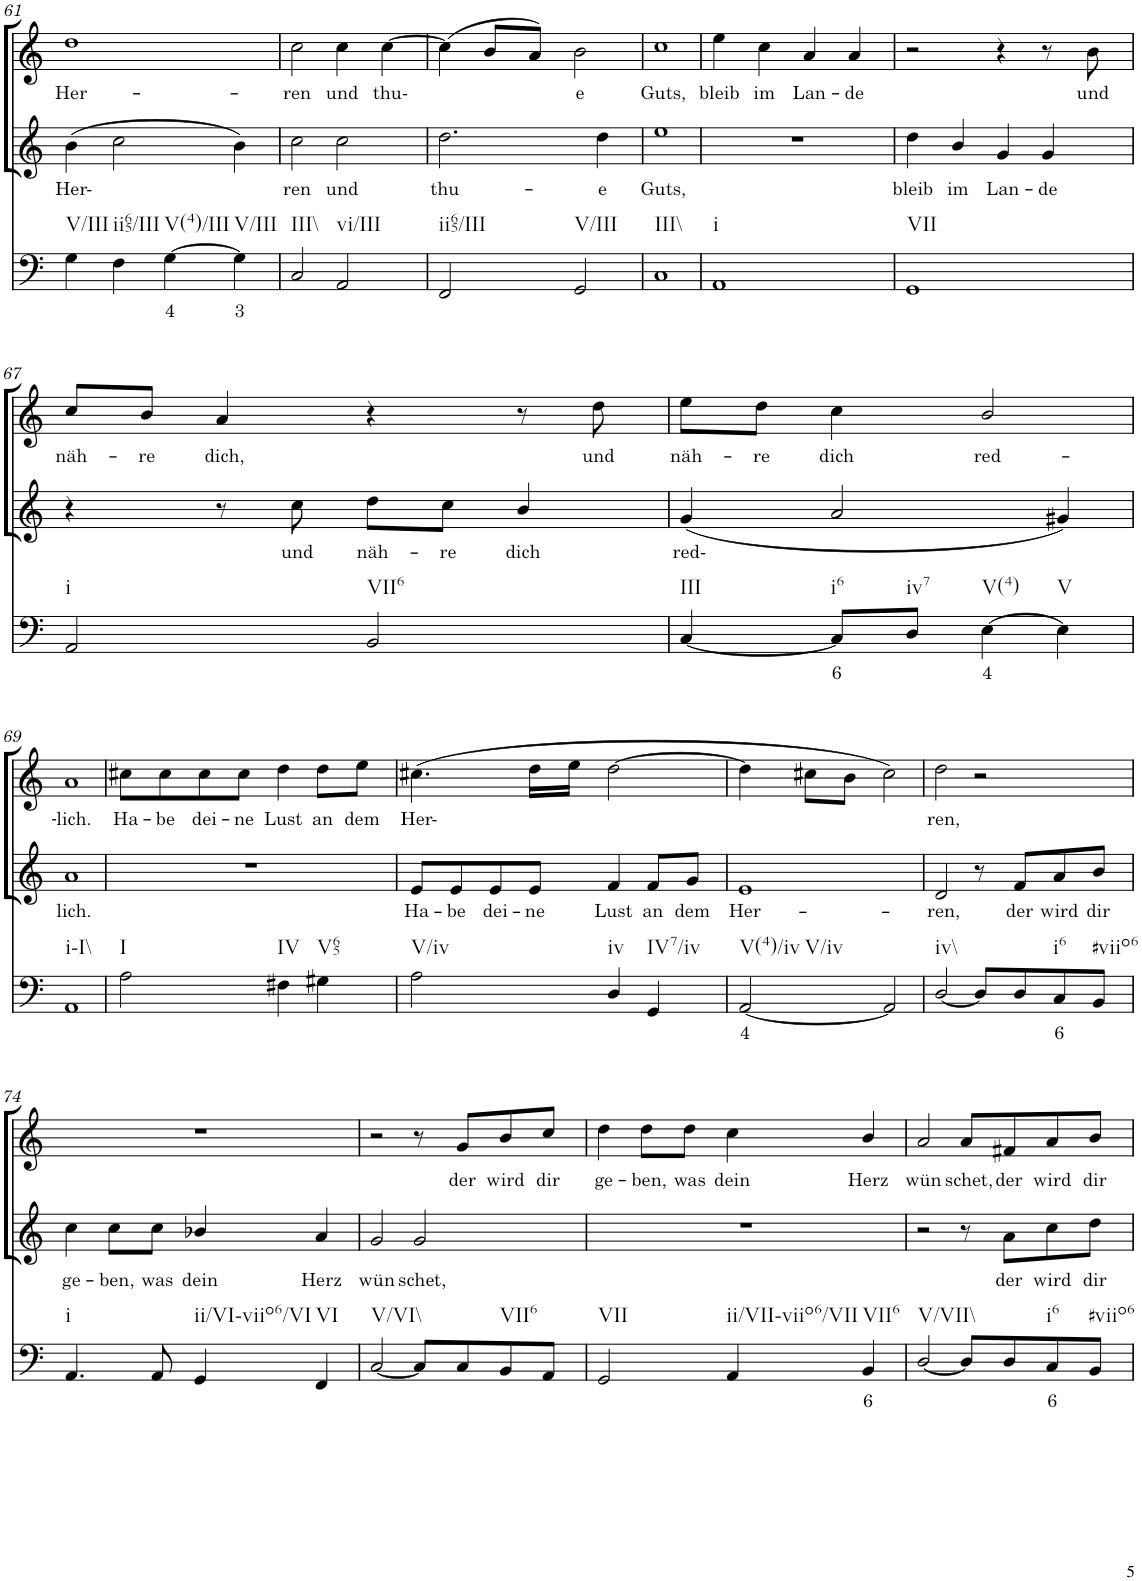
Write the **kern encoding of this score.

**kern	**text	**kern	**text	**kern	**text
*part3	*part3	*part2	*part2	*part1	*part1
*staff3	*staff3	*staff2	*staff2	*staff1	*staff1
*I"Continuo	*	*I"Soprano II	*	*I"Soprano I	*
!!LO:PB:g=z
*clefF4	*	*clefG2	*	*clefG2	*
*k[]	*	*k[]	*	*k[]	*
*M4/4	*	*M4/4	*	*M4/4	*
=61	=61	=61	=61	=61	=61
!LO:TX:b:t=V/III	!	!	!	!	!
!	!	!	!LO:LY:b	!	!LO:LY:b
4G\	.	(4b\	Her-	1dd	Her-
!LO:TX:b:t=ii65/III	!	!	!	!	!
4F\	.	2cc\	.	.	.
!LO:TX:b:t=V(4)/III	!	!	!	!	!
!	!LO:LY:b	!	!	!	!
[4G\	4	.	.	.	.
!LO:TX:b:t=V/III	!	!	!	!	!
!	!LO:LY:b	!	!	!	!
4G\]	3	4b\)	.	.	.
=62	=62	=62	=62	=62	=62
!LO:TX:b:t=III\\	!	!	!	!	!
!	!	!	!LO:LY:b	!	!LO:LY:b
2C/	.	2cc\	ren	2cc\	ren
!LO:TX:b:t=vi/III	!	!	!	!	!
!	!	!	!LO:LY:b	!	!LO:LY:b
2AA/	.	2cc\	und	4cc\	und
!	!	!	!	!	!LO:LY:b
.	.	.	.	[4cc\	thu-
=63	=63	=63	=63	=63	=63
!LO:TX:b:t=ii65/III	!	!	!	!	!
!	!	!	!LO:LY:b	!	!
2FF/	.	2.dd\	thu-	(4cc\]	.
.	.	.	.	8b/L	.
.	.	.	.	8a/J)	.
!LO:TX:b:t=V/III	!	!	!	!	!
!	!	!	!	!	!LO:LY:b
2GG/	.	.	.	2b\	e
!	!	!	!LO:LY:b	!	!
.	.	4dd\	e	.	.
=64	=64	=64	=64	=64	=64
!LO:TX:b:t=III\\	!	!	!	!	!
!	!	!	!LO:LY:b	!	!LO:LY:b
1C	.	1ee	Guts,	1cc	Guts,
=65	=65	=65	=65	=65	=65
!LO:TX:b:t=i	!	!	!	!	!
!	!	!	!	!	!LO:LY:b
1AA	.	1r	.	4ee\	bleib
!	!	!	!	!	!LO:LY:b
.	.	.	.	4cc\	im
!	!	!	!	!	!LO:LY:b
.	.	.	.	4a/	Lan-
!	!	!	!	!	!LO:LY:b
.	.	.	.	4a/	de
=66	=66	=66	=66	=66	=66
!LO:TX:b:t=VII	!	!	!	!	!
!	!	!	!LO:LY:b	!	!
1GG	.	4dd\	bleib	2r	.
!	!	!	!LO:LY:b	!	!
.	.	4b/	im	.	.
!	!	!	!LO:LY:b	!	!
.	.	4g/	Lan-	4r	.
!	!	!	!LO:LY:b	!	!
.	.	4g/	de	8r	.
!	!	!	!	!	!LO:LY:b
.	.	.	.	8b\	und
!!LO:LB:g=z
=67	=67	=67	=67	=67	=67
!LO:TX:b:t=i	!	!	!	!	!
!	!	!	!	!	!LO:LY:b
2AA/	.	4r	.	8cc/L	näh-
!	!	!	!	!	!LO:LY:b
.	.	.	.	8b/J	re
!	!	!	!	!	!LO:LY:b
.	.	8r	.	4a/	dich,
!	!	!	!LO:LY:b	!	!
.	.	8cc\	und	.	.
!LO:TX:b:t=VII6	!	!	!	!	!
!	!	!	!LO:LY:b	!	!
2BB/	.	8dd\L	näh-	4r	.
!	!	!	!LO:LY:b	!	!
.	.	8cc\J	re	.	.
!	!	!	!LO:LY:b	!	!
.	.	4b/	dich	8r	.
!	!	!	!	!	!LO:LY:b
.	.	.	.	8dd\	und
=68	=68	=68	=68	=68	=68
!LO:TX:b:t=III	!	!	!	!	!
!	!	!	!LO:LY:b	!	!LO:LY:b
[4C/	.	(4g/	red-	8ee\L	näh-
!	!	!	!	!	!LO:LY:b
.	.	.	.	8dd\J	re
!LO:TX:b:t=i6	!	!	!	!	!
!	!LO:LY:b	!	!	!	!LO:LY:b
8C/L]	6	2a/	.	4cc\	dich
!LO:TX:b:t=iv7	!	!	!	!	!
8D/J	.	.	.	.	.
!LO:TX:b:t=V(4)	!	!	!	!	!
!	!LO:LY:b	!	!	!	!LO:LY:b
[4E\	4	.	.	2b/	red-
!LO:TX:b:t=V	!	!	!	!	!
4E\]	.	4g#X/)	.	.	.
!!LO:LB:g=z
=69	=69	=69	=69	=69	=69
!LO:TX:b:t=i\\-I\\	!	!	!	!	!
!	!	!	!LO:LY:b	!	!LO:LY:b
1AA	.	1a	lich.	1a	lich.
=70	=70	=70	=70	=70	=70
!LO:TX:b:t=I	!	!	!	!	!
!	!	!	!	!	!LO:LY:b
2A\	.	1r	.	8cc#X\L	Ha-
!	!	!	!	!	!LO:LY:b
.	.	.	.	8cc#\	be
!	!	!	!	!	!LO:LY:b
.	.	.	.	8cc#\	dei-
!	!	!	!	!	!LO:LY:b
.	.	.	.	8cc#\J	ne
!LO:TX:b:t=IV	!	!	!	!	!
!	!	!	!	!	!LO:LY:b
4F#X\	.	.	.	4dd\	Lust
!LO:TX:b:t=V65	!	!	!	!	!
!	!	!	!	!	!LO:LY:b
4G#X\	.	.	.	8dd\L	an
!	!	!	!	!	!LO:LY:b
.	.	.	.	8ee\J	dem
=71	=71	=71	=71	=71	=71
!LO:TX:b:t=V/iv	!	!	!	!	!
!	!	!	!LO:LY:b	!	!LO:LY:b
2A\	.	8e/L	Ha-	(4.cc#X\	Her-
!	!	!	!LO:LY:b	!	!
.	.	8e/	be	.	.
!	!	!	!LO:LY:b	!	!
.	.	8e/	dei-	.	.
!	!	!	!LO:LY:b	!	!
.	.	8e/J	ne	16dd\LL	.
.	.	.	.	16ee\JJ	.
!LO:TX:b:t=iv	!	!	!	!	!
!	!	!	!LO:LY:b	!	!
4D/	.	4f/	Lust	[2dd\	.
!LO:TX:b:t=IV7/iv	!	!	!	!	!
!	!	!	!LO:LY:b	!	!
4GG/	.	8f/L	an	.	.
!	!	!	!LO:LY:b	!	!
.	.	8g/J	dem	.	.
=72	=72	=72	=72	=72	=72
!LO:TX:b:t=V(4)/iv	!	!	!	!	!
!LO:TX:b:t=V/iv	!	!	!	!	!
!	!LO:LY:b	!	!LO:LY:b	!	!
[2AA/	4	1e	Her-	4dd\]	.
.	.	.	.	8cc#X\L	.
.	.	.	.	8b\J	.
2AA/]	.	.	.	2cc#\)	.
=73	=73	=73	=73	=73	=73
!LO:TX:b:t=iv\\	!	!	!	!	!
!	!	!	!LO:LY:b	!	!LO:LY:b
[2D/	.	2d/	ren,	2dd\	ren,
8D/L]	.	8r	.	2r	.
!	!	!	!LO:LY:b	!	!
8D/	.	8f/L	der	.	.
!LO:TX:b:t=i6	!	!	!	!	!
!	!LO:LY:b	!	!LO:LY:b	!	!
8C/	6	8a/	wird	.	.
!LO:TX:b:t=#viio6	!	!	!	!	!
!	!	!	!LO:LY:b	!	!
8BB/J	.	8b/J	dir	.	.
!!LO:LB:g=z
=74	=74	=74	=74	=74	=74
!LO:TX:b:t=i	!	!	!	!	!
!	!	!	!LO:LY:b	!	!
4.AA/	.	4cc\	ge-	1r	.
!	!	!	!LO:LY:b	!	!
.	.	8cc\L	ben,	.	.
!	!	!	!LO:LY:b	!	!
8AA/	.	8cc\J	was	.	.
!LO:TX:b:t=ii/VI-viio6/VI	!	!	!	!	!
!	!	!	!LO:LY:b	!	!
4GG/	.	4b-X/	dein	.	.
!LO:TX:b:t=VI	!	!	!	!	!
!	!	!	!LO:LY:b	!	!
4FF/	.	4a/	Herz	.	.
=75	=75	=75	=75	=75	=75
!LO:TX:b:t=V/VI\\	!	!	!	!	!
!	!	!	!LO:LY:b	!	!
[2C/	.	2g/	wün-	2r	.
!	!	!	!LO:LY:b	!	!
8C/L]	.	2g/	schet,	8r	.
!	!	!	!	!	!LO:LY:b
8C/	.	.	.	8g/L	der
!LO:TX:b:t=VII6	!	!	!	!	!
!	!	!	!	!	!LO:LY:b
8BB/	.	.	.	8b/	wird
!	!	!	!	!	!LO:LY:b
8AA/J	.	.	.	8cc/J	dir
=76	=76	=76	=76	=76	=76
!LO:TX:b:t=VII	!	!	!	!	!
!	!	!	!	!	!LO:LY:b
2GG/	.	1r	.	4dd\	ge-
!	!	!	!	!	!LO:LY:b
.	.	.	.	8dd\L	ben,
!	!	!	!	!	!LO:LY:b
.	.	.	.	8dd\J	was
!LO:TX:b:t=ii/VII-viio6/VII	!	!	!	!	!
!	!	!	!	!	!LO:LY:b
4AA/	.	.	.	4cc\	dein
!LO:TX:b:t=VII6	!	!	!	!	!
!	!LO:LY:b	!	!	!	!LO:LY:b
4BB/	6	.	.	4b/	Herz
=77	=77	=77	=77	=77	=77
!LO:TX:b:t=V/VII\\	!	!	!	!	!
!	!	!	!	!	!LO:LY:b
[2D/	.	2r	.	2a/	wün-
!	!	!	!	!	!LO:LY:b
8D/L]	.	8r	.	8a/L	schet,
!	!	!	!LO:LY:b	!	!LO:LY:b
8D/	.	8a\L	der	8f#X/	der
!LO:TX:b:t=i6	!	!	!	!	!
!	!LO:LY:b	!	!LO:LY:b	!	!LO:LY:b
8C/	6	8cc\	wird	8a/	wird
!LO:TX:b:t=#viio6	!	!	!	!	!
!	!	!	!LO:LY:b	!	!LO:LY:b
8BB/J	.	8dd\J	dir	8b/J	dir
=	=	=	=	=	=
*-	*-	*-	*-	*-	*-
